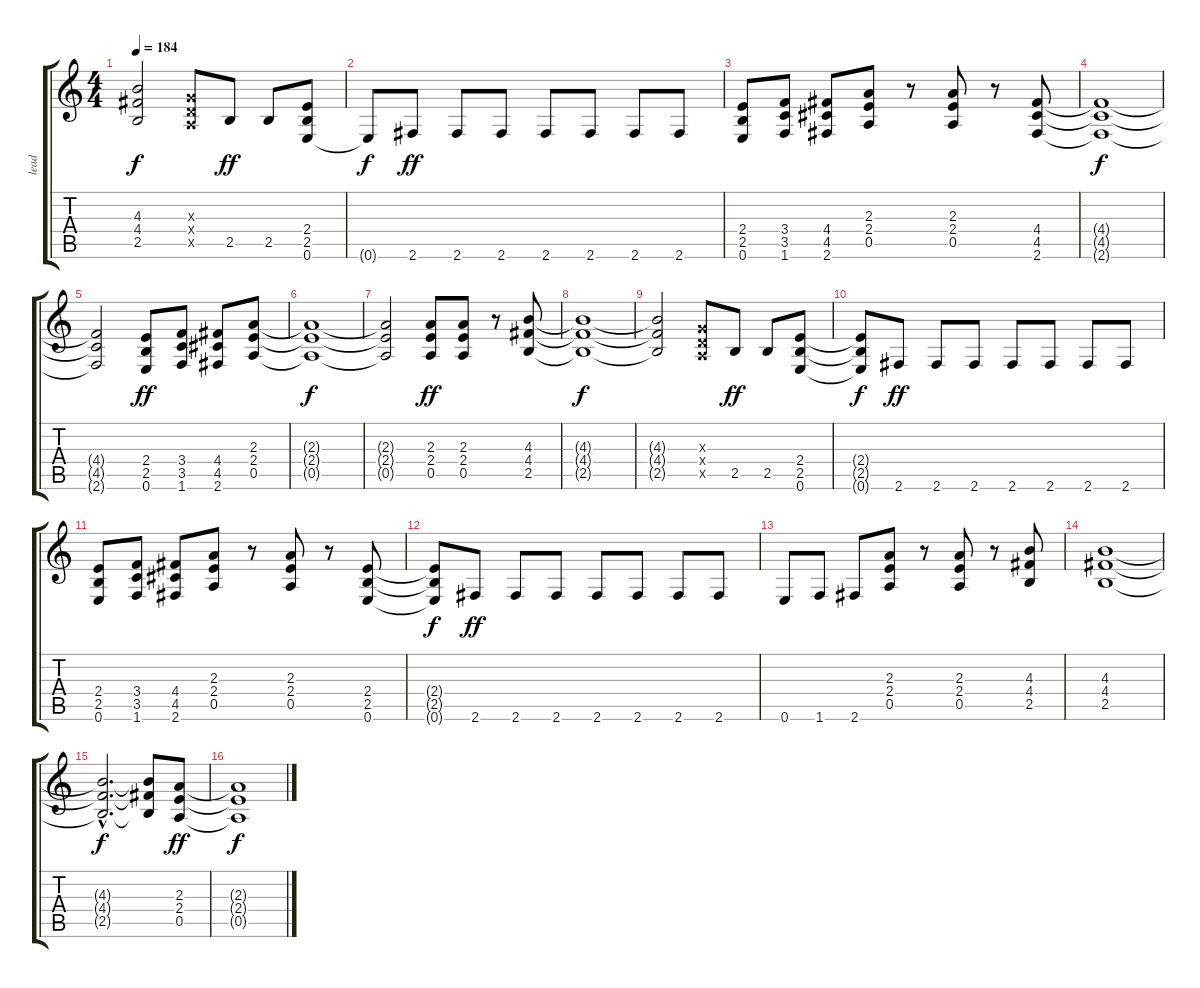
\track ("lead" "lead") {instrument distortionguitar}
\staff {score tabs}
\tuning (E4 B3 G3 D3 A2 E2) {hide}
\ts (4 4)
\tempo 184
\clef g2
\ks c
(4.3{t} 4.4{t} 2.5{t}).2{dy f} (0.3{x} 0.4{x} 0.5{x}).8 2.5.8{dy ff} 2.5.8 (2.4 2.5 0.6).8 |
0.6{t}.8{dy f} 2.6.8{dy ff} 2.6.8 2.6.8 2.6.8 2.6.8 2.6.8 2.6.8 |
(2.4 2.5 0.6).8 (3.4 3.5 1.6).8 (4.4 4.5 2.6).8 (2.3 2.4 0.5).8 r.8 (2.3 2.4 0.5).8 r.8 (4.4 4.5 2.6).8 |
(4.4{t} 4.5{t} 2.6{t}).1{dy f} |
(4.4{t} 4.5{t} 2.6{t}).2 (2.4 2.5 0.6).8{dy ff} (3.4 3.5 1.6).8 (4.4 4.5 2.6).8 (2.3 2.4 0.5).8 |
(2.3{t} 2.4{t} 0.5{t}).1{dy f} |
(2.3{t} 2.4{t} 0.5{t}).2 (2.3 2.4 0.5).8{dy ff} (2.3 2.4 0.5).8 r.8 (4.3 4.4 2.5).8 |
(4.3{t} 4.4{t} 2.5{t}).1{dy f} |
(4.3{t} 4.4{t} 2.5{t}).2 (0.3{x} 0.4{x} 0.5{x}).8 2.5.8{dy ff} 2.5.8 (2.4 2.5 0.6).8 |
(2.4{t} 2.5{t} 0.6{t}).8{dy f} 2.6.8{dy ff} 2.6.8 2.6.8 2.6.8 2.6.8 2.6.8 2.6.8 |
(2.4 2.5 0.6).8 (3.4 3.5 1.6).8 (4.4 4.5 2.6).8 (2.3 2.4 0.5).8 r.8 (2.3 2.4 0.5).8 r.8 (2.4 2.5 0.6).8 |
(2.4{t} 2.5{t} 0.6{t}).8{dy f} 2.6.8{dy ff} 2.6.8 2.6.8 2.6.8 2.6.8 2.6.8 2.6.8 |
0.6.8 1.6.8 2.6.8 (2.3 2.4 0.5).8 r.8 (2.3 2.4 0.5).8 r.8 (4.3 4.4 2.5).8 |
(4.3 4.4 2.5).1 |
(4.3{hac t} 4.4{hac t} 2.5{hac t}).2{d dy f} (4.3{t} 4.4{t} 2.5{t}).8 (2.3 2.4 0.5).8{dy ff} |
(2.3{t} 2.4{t} 0.5{t}).1{dy f}
